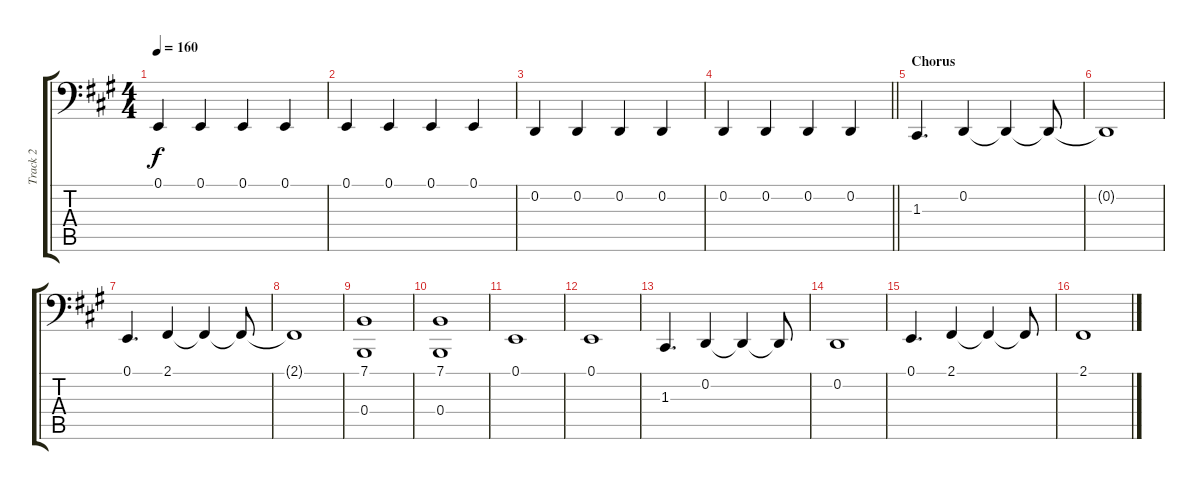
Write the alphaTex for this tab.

\track ("Track 2" "Track 2") {instrument acousticgrandpiano}
\staff {score tabs}
\tuning (E2 D2 C2 B1 A1 G1) {hide}
\ts (4 4)
\tempo 160
\clef f4
\ks a
0.1.4{dy f} 0.1.4 0.1.4 0.1.4 |
0.1.4 0.1.4 0.1.4 0.1.4 |
0.2.4 0.2.4 0.2.4 0.2.4 |
\barLineRight lightlight
0.2.4 0.2.4 0.2.4 0.2.4 |
\section ("" "Chorus")
1.3.4{d} 0.2.4 0.2{t}.4 0.2{t}.8 |
0.2{t}.1 |
0.1.4{d} 2.1.4 2.1{t}.4 2.1{t}.8 |
2.1{t}.1 |
(7.1 0.4).1 |
(7.1 0.4).1 |
0.1.1 |
0.1.1 |
1.3.4{d} 0.2.4 0.2{t}.4 0.2{t}.8 |
0.2.1 |
0.1.4{d} 2.1.4 2.1{t}.4 2.1{t}.8 |
2.1.1
